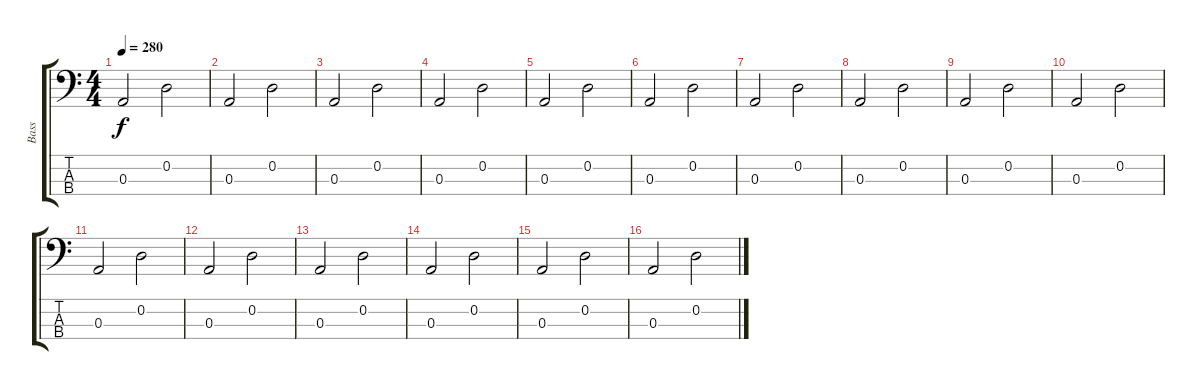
\track ("Bass" "Bass") {instrument acousticbass}
\staff {score tabs}
\tuning (G2 D2 A1 E1) {hide}
\ts (4 4)
\tempo 280
\clef f4
\ks c
0.3.2{dy f} 0.2.2 |
0.3.2 0.2.2 |
0.3.2 0.2.2 |
0.3.2 0.2.2 |
0.3.2 0.2.2 |
0.3.2 0.2.2 |
0.3.2 0.2.2 |
0.3.2 0.2.2 |
0.3.2 0.2.2 |
0.3.2 0.2.2 |
0.3.2 0.2.2 |
0.3.2 0.2.2 |
0.3.2 0.2.2 |
0.3.2 0.2.2 |
0.3.2 0.2.2 |
0.3.2 0.2.2
